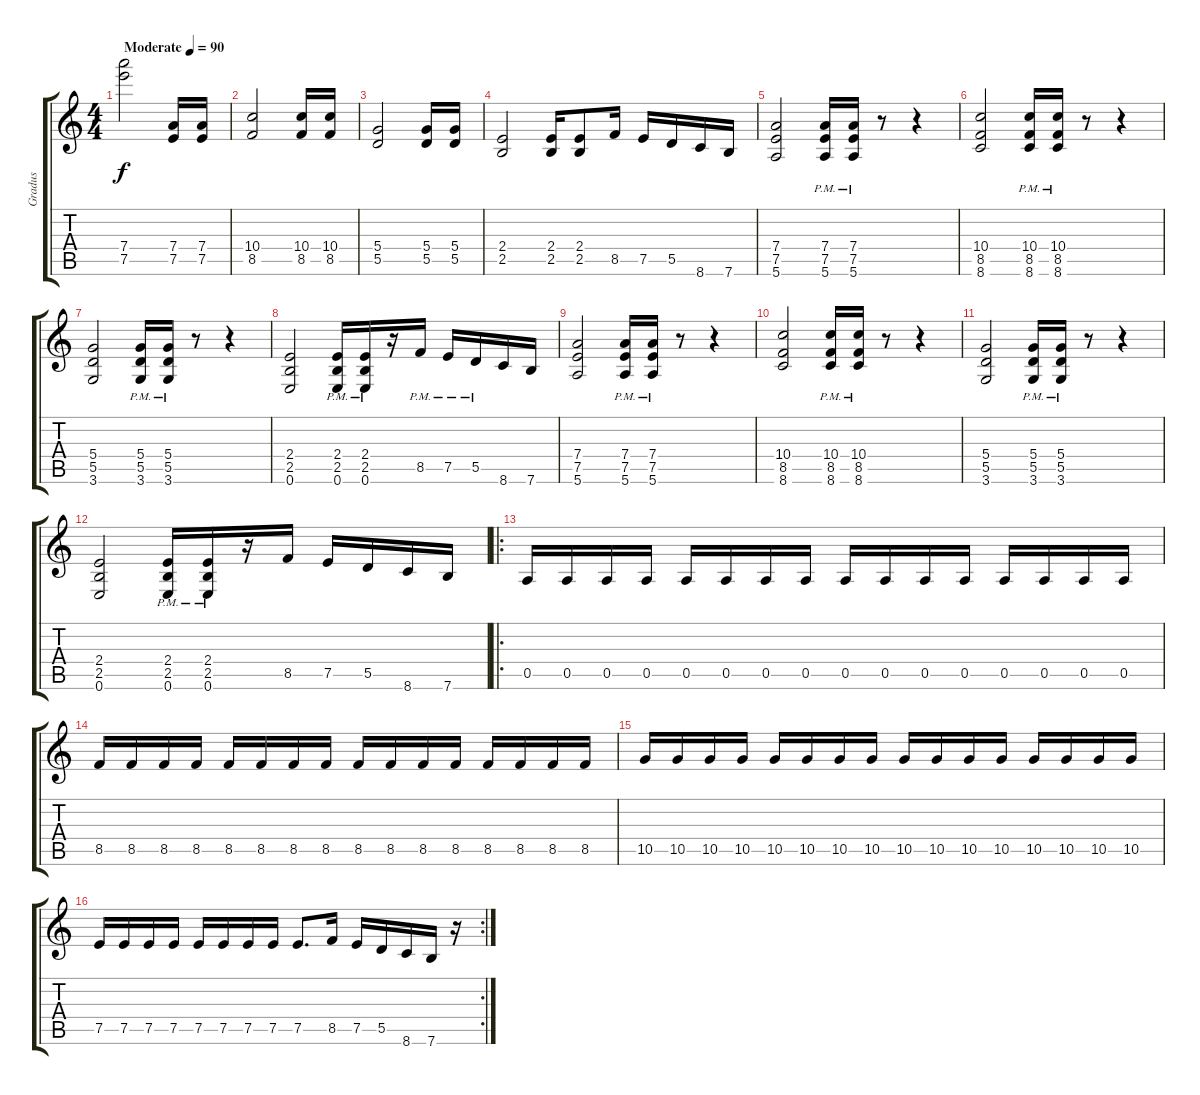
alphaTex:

\track ("Gradus" "Gradus") {instrument distortionguitar}
\staff {score tabs}
\tuning (E4 B3 G3 D3 A2 E2) {hide}
\ts (4 4)
\tempo (90 "Moderate")
\clef g2
\ks c
(7.4 7.5).2{ot 15mb dy f instrument distortionguitar} (7.4 7.5).16 (7.4 7.5).16 |
(10.4 8.5).2 (10.4 8.5).16 (10.4 8.5).16 |
(5.4 5.5).2 (5.4 5.5).16 (5.4 5.5).16 |
(2.4 2.5).2 (2.4 2.5).16 (2.4 2.5).8 8.5.16 7.5.16 5.5.16 8.6.16 7.6.16 |
(7.4 7.5 5.6).2 (7.4 7.5 5.6{pm}).16 (7.4 7.5{pm} 5.6{pm}).16 r.8 r.4 |
(10.4 8.5 8.6).2 (10.4 8.5 8.6{pm}).16 (10.4 8.5 8.6{pm}).16 r.8 r.4 |
(5.4 5.5 3.6).2 (5.4 5.5 3.6{pm}).16 (5.4 5.5 3.6{pm}).16 r.8 r.4 |
(2.4 2.5 0.6).2 (2.4 2.5 0.6{pm}).16 (2.4 2.5 0.6{pm}).16 r.16 8.5{pm}.16 7.5{pm}.16 5.5{pm}.16 8.6.16 7.6.16 |
(7.4 7.5 5.6).2 (7.4 7.5 5.6{pm}).16 (7.4 7.5 5.6{pm}).16 r.8 r.4 |
(10.4 8.5 8.6).2 (10.4 8.5 8.6{pm}).16 (10.4 8.5 8.6{pm}).16 r.8 r.4 |
(5.4 5.5 3.6).2 (5.4 5.5 3.6{pm}).16 (5.4 5.5 3.6{pm}).16 r.8 r.4 |
(2.4 2.5 0.6).2 (2.4 2.5 0.6{pm}).16 (2.4 2.5 0.6{pm}).16 r.16 8.5.16 7.5.16 5.5.16 8.6.16 7.6.16 |
\ro
0.5.16 0.5.16 0.5.16 0.5.16 0.5.16 0.5.16 0.5.16 0.5.16 0.5.16 0.5.16 0.5.16 0.5.16 0.5.16 0.5.16 0.5.16 0.5.16 |
8.5.16 8.5.16 8.5.16 8.5.16 8.5.16 8.5.16 8.5.16 8.5.16 8.5.16 8.5.16 8.5.16 8.5.16 8.5.16 8.5.16 8.5.16 8.5.16 |
10.5.16 10.5.16 10.5.16 10.5.16 10.5.16 10.5.16 10.5.16 10.5.16 10.5.16 10.5.16 10.5.16 10.5.16 10.5.16 10.5.16 10.5.16 10.5.16 |
\rc 2
7.5.16 7.5.16 7.5.16 7.5.16 7.5.16 7.5.16 7.5.16 7.5.16 7.5.8{d} 8.5.16 7.5.16 5.5.16 8.6.16 7.6.16 r.16
